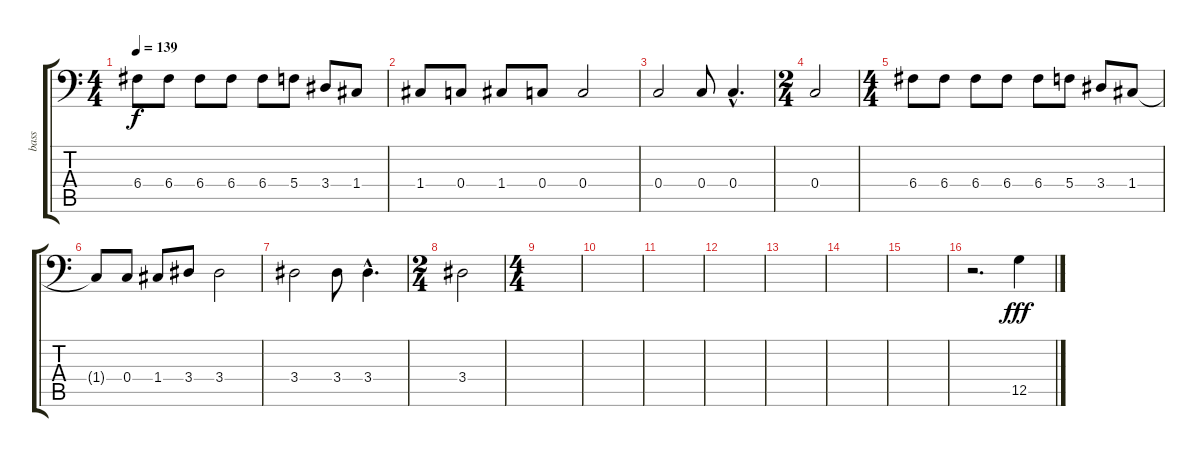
\track ("bass" "bass") {instrument electricbassfinger}
\staff {score tabs}
\tuning (D3 A2 F2 C2 G1 D1) {hide}
\ts (4 4)
\tempo 139
\clef f4
\ks c
6.4.8{dy f} 6.4.8 6.4.8 6.4.8 6.4.8 5.4.8 3.4.8 1.4.8 |
1.4.8 0.4.8 1.4.8 0.4.8 0.4.2 |
0.4.2 0.4.8 0.4{hac}.4{d} |
\ts (2 4)
0.4.2 |
\ts (4 4)
6.4.8 6.4.8 6.4.8 6.4.8 6.4.8 5.4.8 3.4.8 1.4.8 |
1.4{t}.8 0.4.8 1.4.8 3.4.8 3.4.2 |
3.4.2 3.4.8 3.4{hac}.4{d} |
\ts (2 4)
3.4.2 |
\ts (4 4)
|
|
|
|
|
|
|
r.2{d} 12.5{sl}.4{dy fff}
